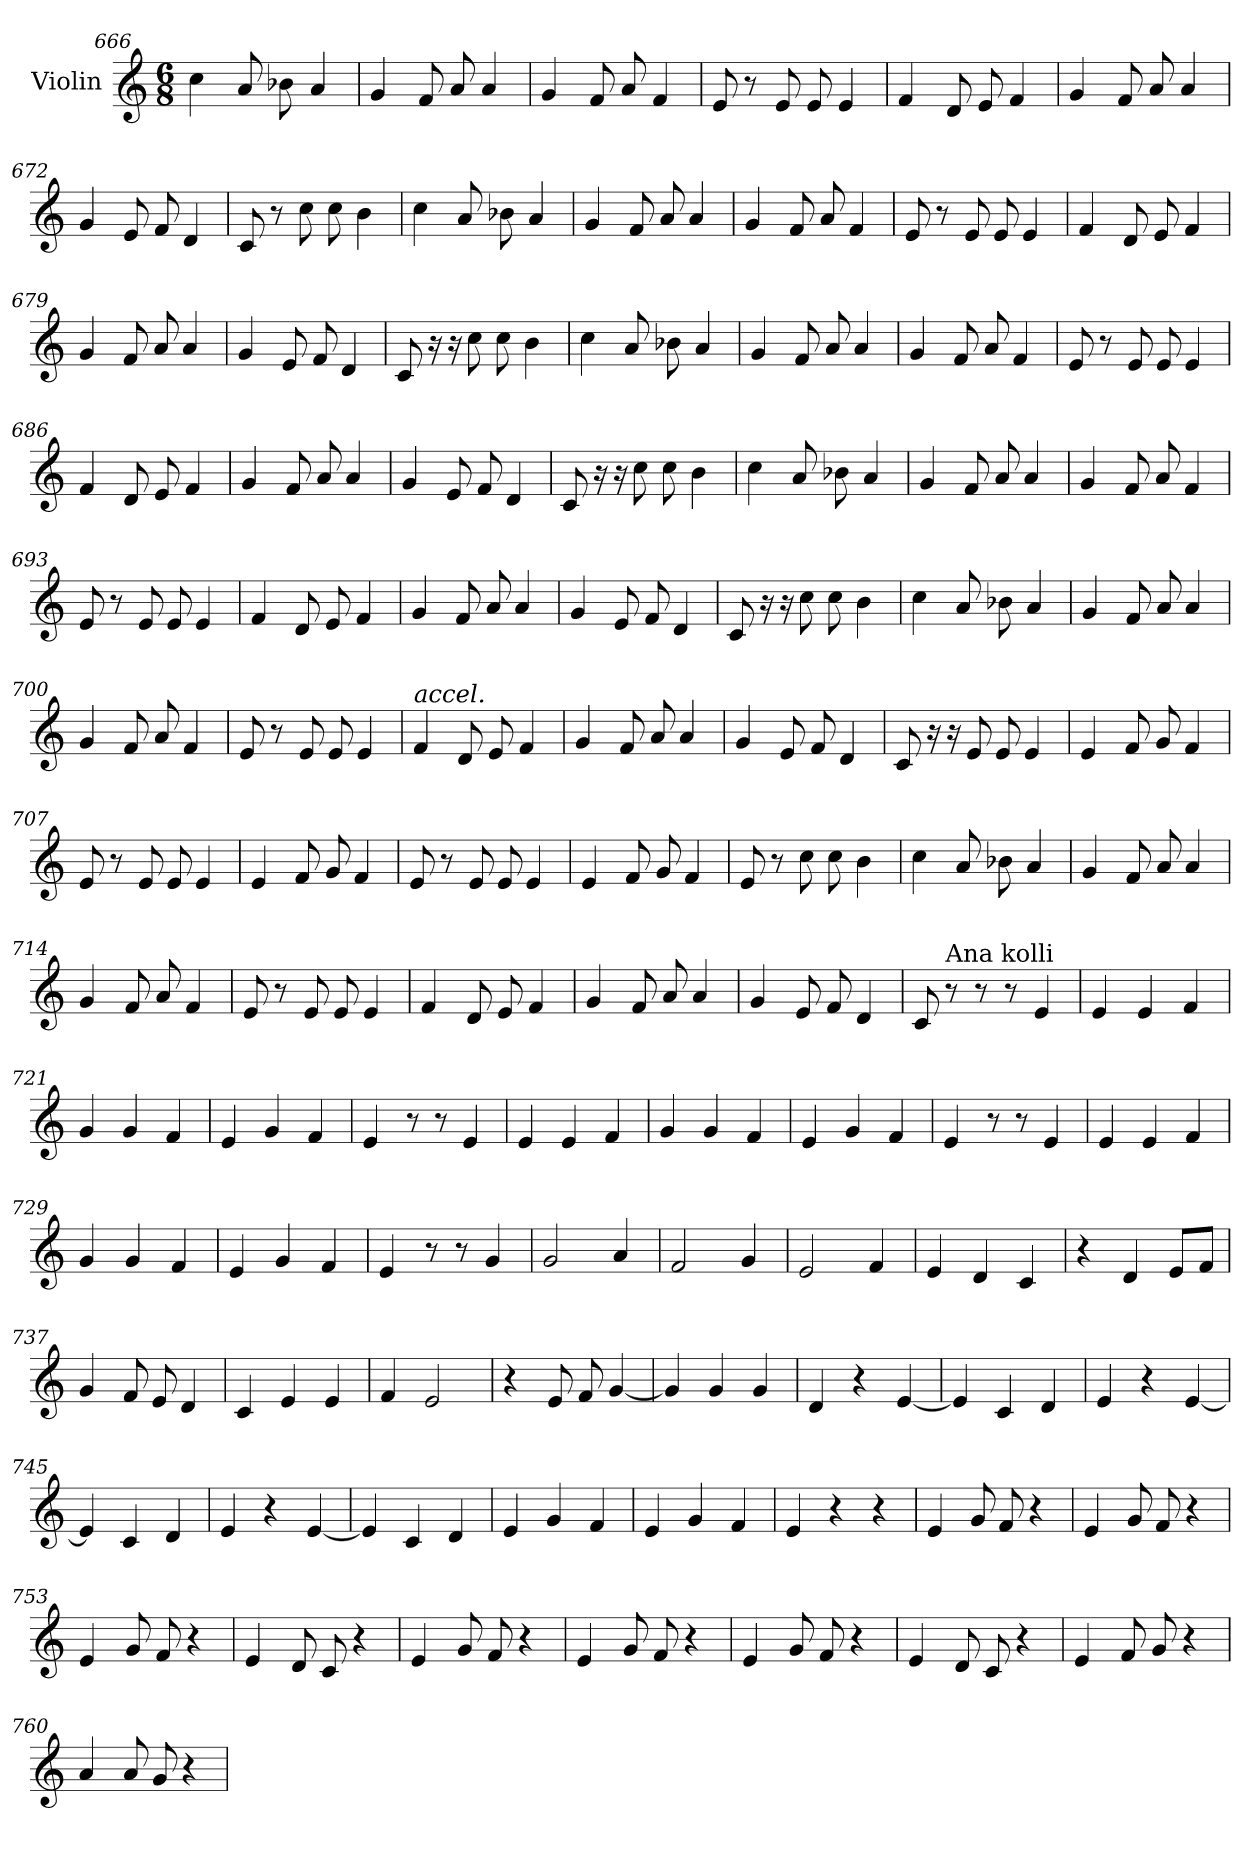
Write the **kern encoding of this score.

**kern
*part1
*staff1
*I"Violin
!!LO:LB:g=z
*clefG2
*k[]
*M6/8
=666
4cc\
8a/
8b-X\
4a/
=667
4g/
8f/
8a/
4a/
=668
4g/
8f/
8a/
4f/
=669
8e/
8r
8e/
8e/
4e/
=670
4f/
8d/
8e/
4f/
=671
4g/
8f/
8a/
4a/
!!LO:LB:g=z
=672
4g/
8e/
8f/
4d/
=673
8c/
8r
8cc\
8cc\
4b\
=674
4cc\
8a/
8b-X\
4a/
=675
4g/
8f/
8a/
4a/
=676
4g/
8f/
8a/
4f/
=677
8e/
8r
8e/
8e/
4e/
!!LO:LB:g=z
=678
4f/
8d/
8e/
4f/
=679
4g/
8f/
8a/
4a/
=680
4g/
8e/
8f/
4d/
=681
8c/
16r
16r
8cc\
8cc\
4b\
=682
4cc\
8a/
8b-X\
4a/
=683
4g/
8f/
8a/
4a/
!!LO:PB:g=z
=684
4g/
8f/
8a/
4f/
=685
8e/
8r
8e/
8e/
4e/
=686
4f/
8d/
8e/
4f/
=687
4g/
8f/
8a/
4a/
=688
4g/
8e/
8f/
4d/
=689
8c/
16r
16r
8cc\
8cc\
4b\
!!LO:LB:g=z
=690
4cc\
8a/
8b-X\
4a/
=691
4g/
8f/
8a/
4a/
=692
4g/
8f/
8a/
4f/
=693
8e/
8r
8e/
8e/
4e/
=694
4f/
8d/
8e/
4f/
=695
4g/
8f/
8a/
4a/
!!LO:LB:g=z
=696
4g/
8e/
8f/
4d/
=697
8c/
16r
16r
8cc\
8cc\
4b\
=698
4cc\
8a/
8b-X\
4a/
=699
4g/
8f/
8a/
4a/
=700
4g/
8f/
8a/
4f/
=701
8e/
8r
8e/
8e/
4e/
!!LO:LB:g=z
=702
!LO:TX:a:i:t=accel.
4f/
8d/
8e/
4f/
=703
4g/
8f/
8a/
4a/
=704
4g/
8e/
8f/
4d/
=705
8c/
16r
16r
8e/
8e/
4e/
=706
4e/
8f/
8g/
4f/
=707
8e/
8r
8e/
8e/
4e/
!!LO:LB:g=z
=708
4e/
8f/
8g/
4f/
=709
8e/
8r
8e/
8e/
4e/
=710
4e/
8f/
8g/
4f/
=711
8e/
8r
8cc\
8cc\
4b\
=712
4cc\
8a/
8b-X\
4a/
=713
4g/
8f/
8a/
4a/
!!LO:LB:g=z
=714
4g/
8f/
8a/
4f/
=715
8e/
8r
8e/
8e/
4e/
=716
4f/
8d/
8e/
4f/
=717
4g/
8f/
8a/
4a/
=718
4g/
8e/
8f/
4d/
=719
*MM160
8c/
!LO:TX:a:t=Ana kolli
8r
8r
8r
4e/
!!LO:LB:g=z
=720
4e/
4e/
4f/
=721
4g/
4g/
4f/
=722
4e/
4g/
4f/
=723
4e/
8r
8r
4e/
=724
4e/
4e/
4f/
=725
4g/
4g/
4f/
=726
4e/
4g/
4f/
!!LO:LB:g=z
=727
4e/
8r
8r
4e/
=728
4e/
4e/
4f/
=729
4g/
4g/
4f/
=730
4e/
4g/
4f/
=731
4e/
8r
8r
4g/
=732
2g/
4a/
=733
2f/
4g/
=734
2e/
4f/
!!LO:PB:g=z
=735
4e/
4d/
4c/
=736
4r
4d/
8e/L
8f/J
=737
4g/
8f/
8e/
4d/
=738
4c/
4e/
4e/
=739
4f/
2e/
=740
4r
8e/
8f/
[4g/
=741
4g/]
4g/
4g/
!!LO:LB:g=z
=742
4d/
4r
[4e/
=743
4e/]
4c/
4d/
=744
4e/
4r
[4e/
=745
4e/]
4c/
4d/
=746
4e/
4r
[4e/
=747
4e/]
4c/
4d/
=748
4e/
4g/
4f/
!!LO:LB:g=z
=749
4e/
4g/
4f/
=750
4e/
4r
4r
=751
4e/
8g/
8f/
4r
=752
4e/
8g/
8f/
4r
=753
4e/
8g/
8f/
4r
=754
4e/
8d/
8c/
4r
=755
4e/
8g/
8f/
4r
!!LO:LB:g=z
=756
4e/
8g/
8f/
4r
=757
4e/
8g/
8f/
4r
=758
4e/
8d/
8c/
4r
=759
4e/
8f/
8g/
4r
=760
4a/
8a/
8g/
4r
=
*-
